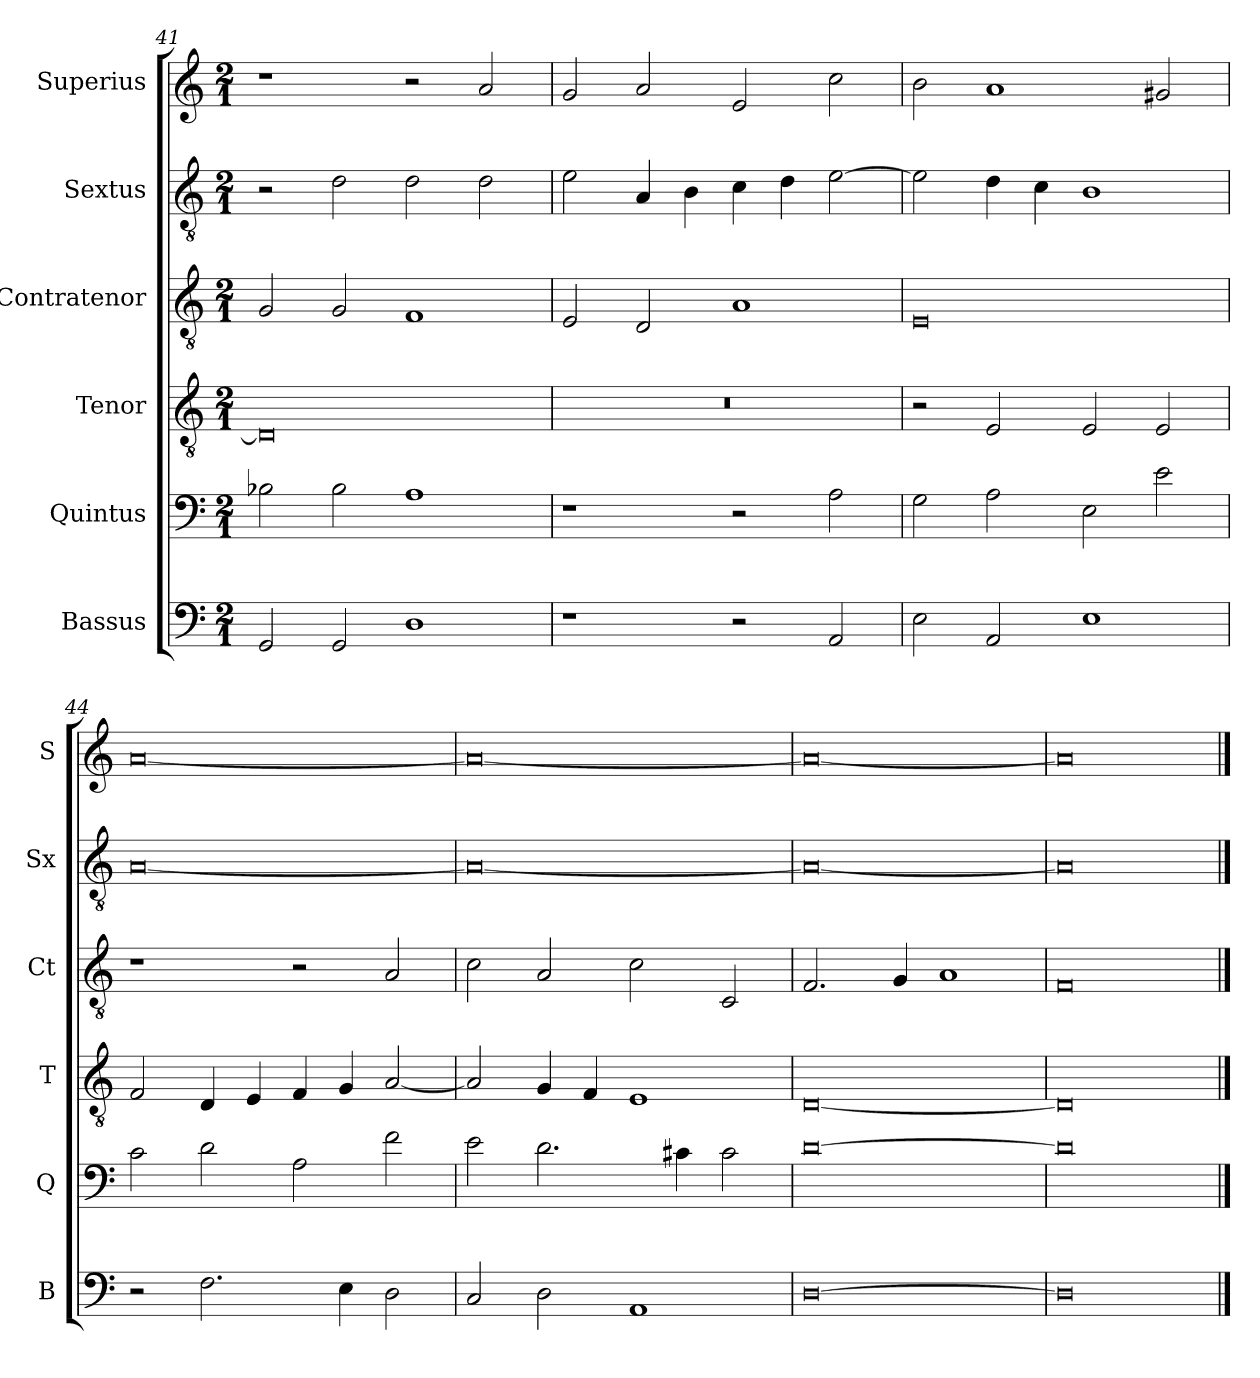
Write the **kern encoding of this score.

**kern	**kern	**kern	**kern	**kern	**kern
*part6	*part5	*part4	*part3	*part2	*part1
*staff6	*staff5	*staff4	*staff3	*staff2	*staff1
*I"Bassus	*I"Quintus	*I"Tenor	*I"Contratenor	*I"Sextus	*I"Superius
*I'B	*I'Q	*I'T	*I'Ct	*I'Sx	*I'S
*clefF4	*clefF4	*clefGv2	*clefGv2	*clefGv2	*clefG2
*k[]	*k[]	*k[]	*k[]	*k[]	*k[]
*M2/1	*M2/1	*M2/1	*M2/1	*M2/1	*M2/1
=41	=41	=41	=41	=41	=41
2GG/	2B-X\	0D]	2G/	2r	1r
2GG/	2B-\	.	2G/	2d\	.
1D	1A	.	1F	2d\	2r
.	.	.	.	2d\	2a/
=42	=42	=42	=42	=42	=42
1r	1r	0r	2E/	2e\	2g/
.	.	.	2D/	4A/	2a/
.	.	.	.	4B\	.
2r	2r	.	1A	4c\	2e/
.	.	.	.	4d\	.
2AA/	2A\	.	.	[2e\	2cc\
=43	=43	=43	=43	=43	=43
2E\	2G\	2r	0E	2e\]	2b\
2AA/	2A\	2E/	.	4d\	1a
.	.	.	.	4c\	.
1E	2E\	2E/	.	1B	.
.	2e\	2E/	.	.	2g#X/
=44	=44	=44	=44	=44	=44
2r	2c\	2F/	1r	[0A	[0a
2.F\	2d\	4D/	.	.	.
.	.	4E/	.	.	.
.	2A\	4F/	2r	.	.
4E\	.	4G/	.	.	.
2D\	2f\	[2A/	2A/	.	.
=45	=45	=45	=45	=45	=45
2C/	2e\	2A/]	2c\	0A_	0a_
2D\	2.d\	4G/	2A/	.	.
.	.	4F/	.	.	.
1AA	.	1E	2c\	.	.
.	4c#X\	.	.	.	.
.	2c#\	.	2C/	.	.
=46	=46	=46	=46	=46	=46
[0D	[0d	[0D	2.F/	0A_	0a_
.	.	.	4G/	.	.
.	.	.	1A	.	.
=47	=47	=47	=47	=47	=47
0D]	0d]	0D]	0F	0A]	0a]
==	==	==	==	==	==
*-	*-	*-	*-	*-	*-
